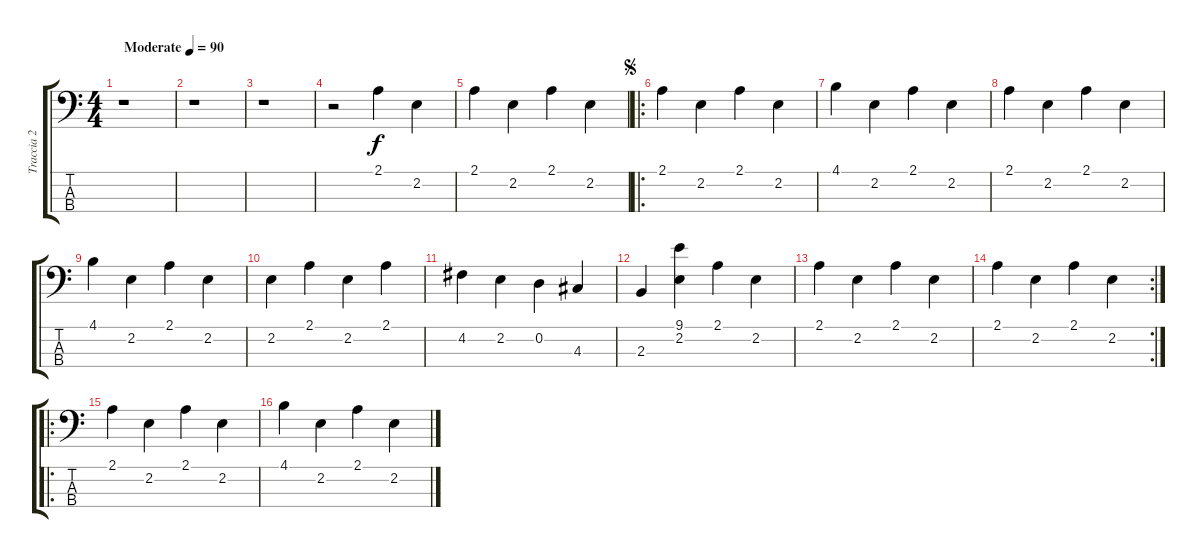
\track ("Traccia 2" "Traccia 2") {instrument electricbassfinger}
\staff {score tabs}
\tuning (G2 D2 A1 E1) {hide}
\ts (4 4)
\tempo (90 "Moderate")
\clef f4
\ks c
r.1{dy f instrument electricbassfinger} |
r.1 |
r.1 |
r.2 2.1.4 2.2.4 |
2.1.4 2.2.4 2.1.4 2.2.4 |
\ro
\jump segno
2.1.4 2.2.4 2.1.4 2.2.4 |
4.1.4 2.2.4 2.1.4 2.2.4 |
2.1.4 2.2.4 2.1.4 2.2.4 |
4.1.4 2.2.4 2.1.4 2.2.4 |
2.2.4 2.1.4 2.2.4 2.1.4 |
4.2.4 2.2.4 0.2.4 4.3.4 |
2.3.4 (9.1 2.2).4 2.1.4 2.2.4 |
2.1.4 2.2.4 2.1.4 2.2.4 |
\rc 2
2.1.4 2.2.4 2.1.4 2.2.4 |
\ro
2.1.4 2.2.4 2.1.4 2.2.4 |
4.1.4 2.2.4 2.1.4 2.2.4
